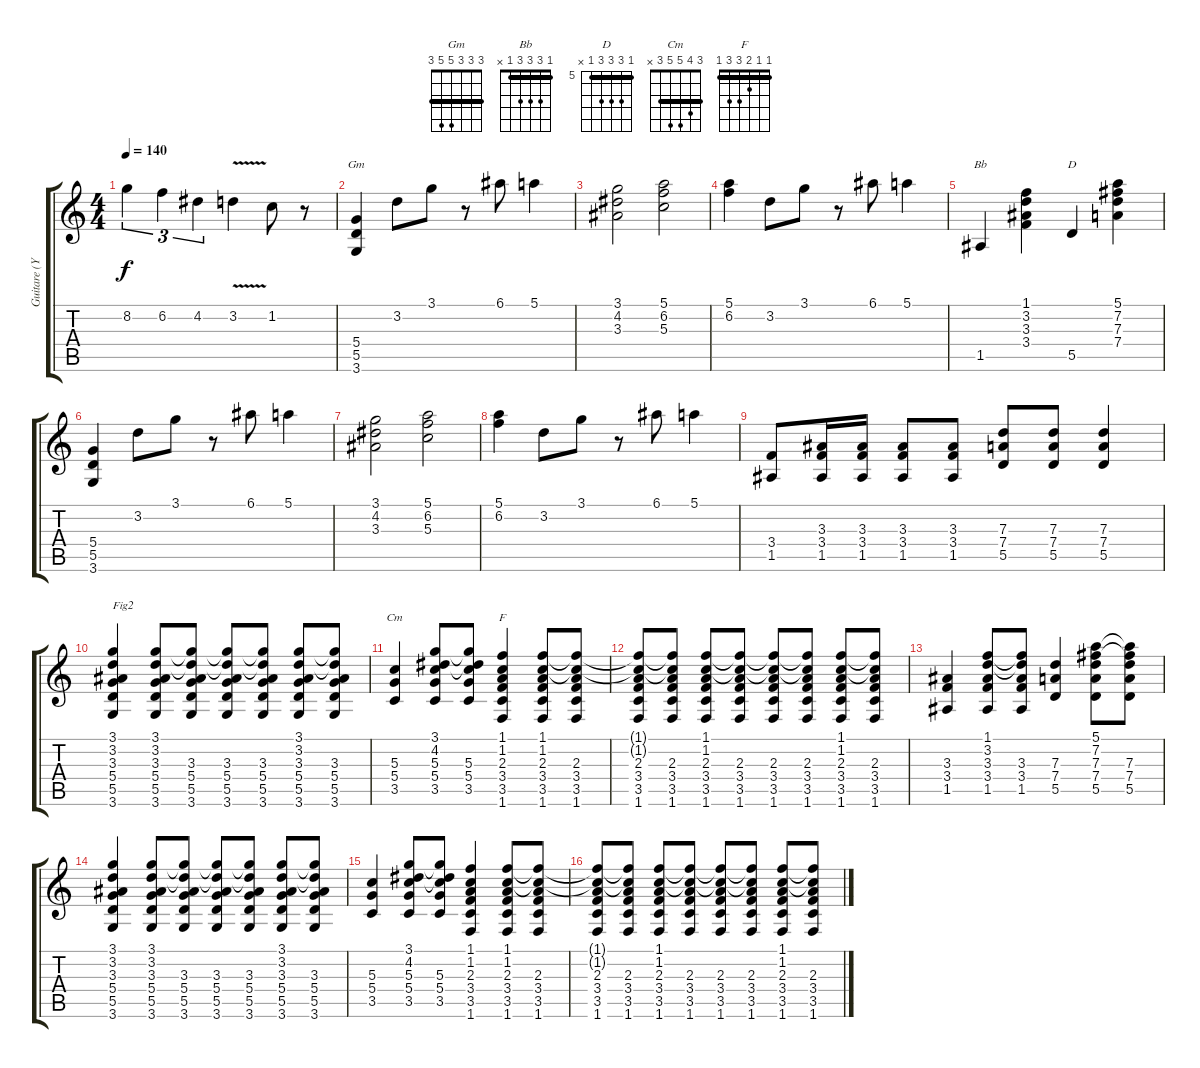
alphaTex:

\track ("Guitare (YouTube)" "Guitare (Y") {instrument acousticguitarnylon}
\staff {score tabs}
\tuning (E4 B3 G3 D3 A2 E2) {hide}
\chord ("Gm" 3 3 3 5 5 3) {barre 3}
\chord ("Bb" 1 3 3 3 1 x) {barre 1}
\chord ("D" 5 7 7 7 5 x) {firstfret 5 barre 5}
\chord ("Cm" 3 4 5 5 3 x) {barre 3}
\chord ("F" 1 1 2 3 3 1) {barre 1}
\ts (4 4)
\tempo 140
\clef g2
\ks c
8.2.4{tu (3 2) dy f} 6.2.4{tu (3 2)} 4.2.4{tu (3 2)} 3.2{v}.4 1.2.8 r.8 |
(5.4 5.5 3.6).4{ch "Gm"} 3.2.8 3.1.8 r.8 6.1.8 5.1.4 |
(3.1 4.2 3.3).2 (5.1 6.2 5.3).2 |
(5.1 6.2).4 3.2.8 3.1.8 r.8 6.1.8 5.1.4 |
1.5.4{ch "Bb"} (1.1 3.2 3.3 3.4).4 5.5.4{ch "D"} (5.1 7.2 7.3 7.4).4 |
(5.4 5.5 3.6).4 3.2.8 3.1.8 r.8 6.1.8 5.1.4 |
(3.1 4.2 3.3).2 (5.1 6.2 5.3).2 |
(5.1 6.2).4 3.2.8 3.1.8 r.8 6.1.8 5.1.4 |
(3.4 1.5).8 (3.3 3.4 1.5).16 (3.3 3.4 1.5).16 (3.3 3.4 1.5).8 (3.3 3.4 1.5).8 (7.3 7.4 5.5).8 (7.3 7.4 5.5).8 (7.3 7.4 5.5).4 |
(3.1 3.2 3.3 5.4 5.5 3.6).4{txt "Fig2"} (3.1 3.2 3.3 5.4 5.5 3.6).8 (3.1{t} 3.2{t} 3.3 5.4 5.5 3.6).8 (3.1{t} 3.2{t} 3.3 5.4 5.5 3.6).8 (3.1{t} 3.2{t} 3.3 5.4 5.5 3.6).8 (3.1 3.2 3.3 5.4 5.5 3.6).8 (3.1{t} 3.2{t} 3.3 5.4 5.5 3.6).8 |
(5.3 5.4 3.5).4{ch "Cm"} (3.1 4.2 5.3 5.4 3.5).8 (3.1{t} 4.2{t} 5.3 5.4 3.5).8 (1.1 1.2 2.3 3.4 3.5 1.6).4{ch "F"} (1.1 1.2 2.3 3.4 3.5 1.6).8 (1.1{t} 1.2{t} 2.3 3.4 3.5 1.6).8 |
(1.1{t} 1.2{t} 2.3 3.4 3.5 1.6).8 (1.1{t} 1.2{t} 2.3 3.4 3.5 1.6).8 (1.1 1.2 2.3 3.4 3.5 1.6).8 (1.1{t} 1.2{t} 2.3 3.4 3.5 1.6).8 (1.1{t} 1.2{t} 2.3 3.4 3.5 1.6).8 (1.1{t} 1.2{t} 2.3 3.4 3.5 1.6).8 (1.1 1.2 2.3 3.4 3.5 1.6).8 (1.1{t} 1.2{t} 2.3 3.4 3.5 1.6).8 |
(3.3 3.4 1.5).4 (1.1 3.2 3.3 3.4 1.5).8 (1.1{t} 3.2{t} 3.3 3.4 1.5).8 (7.3 7.4 5.5).4 (5.1 7.2 7.3 7.4 5.5).8 (5.1{t} 7.2{t} 7.3 7.4 5.5).8 |
(3.1 3.2 3.3 5.4 5.5 3.6).4 (3.1 3.2 3.3 5.4 5.5 3.6).8 (3.1{t} 3.2{t} 3.3 5.4 5.5 3.6).8 (3.1{t} 3.2{t} 3.3 5.4 5.5 3.6).8 (3.1{t} 3.2{t} 3.3 5.4 5.5 3.6).8 (3.1 3.2 3.3 5.4 5.5 3.6).8 (3.1{t} 3.2{t} 3.3 5.4 5.5 3.6).8 |
(5.3 5.4 3.5).4 (3.1 4.2 5.3 5.4 3.5).8 (3.1{t} 4.2{t} 5.3 5.4 3.5).8 (1.1 1.2 2.3 3.4 3.5 1.6).4 (1.1 1.2 2.3 3.4 3.5 1.6).8 (1.1{t} 1.2{t} 2.3 3.4 3.5 1.6).8 |
(1.1{t} 1.2{t} 2.3 3.4 3.5 1.6).8 (1.1{t} 1.2{t} 2.3 3.4 3.5 1.6).8 (1.1 1.2 2.3 3.4 3.5 1.6).8 (1.1{t} 1.2{t} 2.3 3.4 3.5 1.6).8 (1.1{t} 1.2{t} 2.3 3.4 3.5 1.6).8 (1.1{t} 1.2{t} 2.3 3.4 3.5 1.6).8 (1.1 1.2 2.3 3.4 3.5 1.6).8 (1.1{t} 1.2{t} 2.3 3.4 3.5 1.6).8
